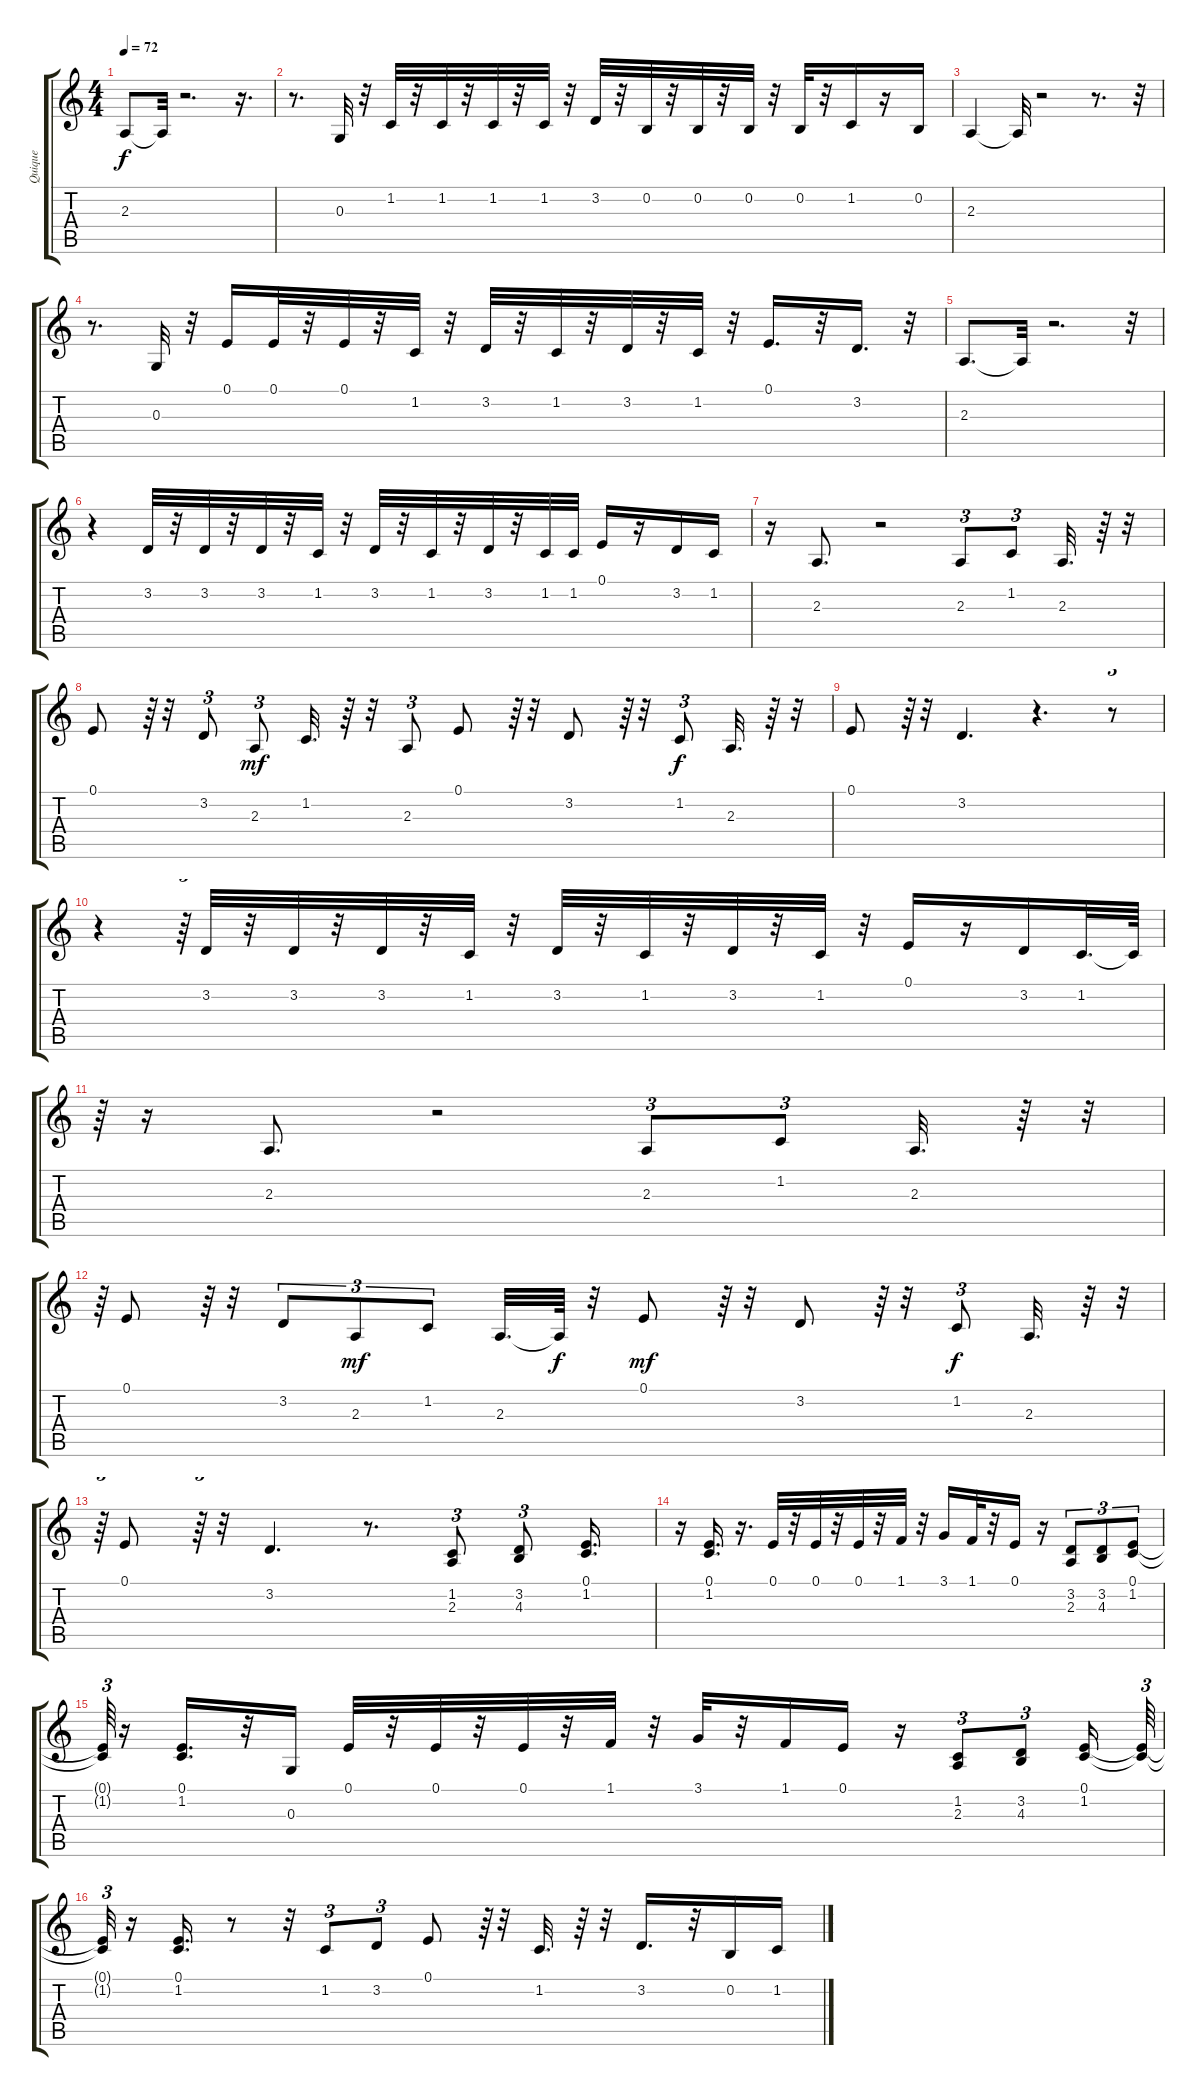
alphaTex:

\track ("Quique" "Quique") {instrument voiceoohs}
\staff {score tabs}
\tuning (E4 B3 G3 D3 A2 E2) {hide}
\ts (4 4)
\tempo 72
\clef g2
\ks c
2.3{t}.8{dy f} 2.3{t}.32 r.2{d} r.16{d} |
r.8{d} 0.3.32 r.32 1.2.32 r.32 1.2.32 r.32 1.2.32 r.32 1.2.32 r.32 3.2.32 r.32 0.2.32 r.32 0.2.32 r.32 0.2.32 r.32 0.2.32 r.32 1.2.16 r.16 0.2.16 |
2.3.4 2.3{t}.32 r.2 r.8{d} r.32 |
r.8{d} 0.3.32 r.32 0.1.16 0.1.32 r.32 0.1.32 r.32 1.2.32 r.32 3.2.32 r.32 1.2.32 r.32 3.2.32 r.32 1.2.32 r.32 0.1.16{d} r.32 3.2.16{d} r.32 |
2.3.8{d} 2.3{t}.32 r.2{d} r.32 |
r.4 3.2.32 r.32 3.2.32 r.32 3.2.32 r.32 1.2.32 r.32 3.2.32 r.32 1.2.32 r.32 3.2.32 r.32 1.2.32 1.2.32 0.1.16 r.16 3.2.16 1.2.16 |
r.16 2.3.8{d} r.2 2.3.8{tu (3 2)} 1.2.8{tu (3 2)} 2.3.32{d} r.64 r.32 |
0.1.8 r.64{tu (3 2)} r.32 3.2.8{tu (3 2)} 2.3.8{tu (3 2) dy mf} 1.2.32{d} r.64 r.32 2.3.8{tu (3 2)} 0.1.8 r.64{tu (3 2)} r.32 3.2.8 r.64{tu (3 2)} r.32 1.2.8{tu (3 2) dy f} 2.3.32{d} r.64 r.32 |
0.1.8 r.64{tu (3 2)} r.32 3.2.4{d} r.4{d} r.8{tu (3 2)} |
r.4 r.64{tu (3 2)} 3.2.32 r.32 3.2.32 r.32 3.2.32 r.32 1.2.32 r.32 3.2.32 r.32 1.2.32 r.32 3.2.32 r.32 1.2.32 r.32 0.1.16 r.16 3.2.16 1.2.32{d} 1.2{t}.64 |
r.64{tu (3 2)} r.16 2.3.8{d} r.2 2.3.8{tu (3 2)} 1.2.8{tu (3 2)} 2.3.32{d} r.64 r.32{tu (3 2)} |
r.64{tu (3 2)} 0.1.8 r.64{tu (3 2)} r.32 3.2.8{tu (3 2)} 2.3.8{tu (3 2) dy mf} 1.2.8{tu (3 2)} 2.3.32{d} 2.3{t}.64{dy f} r.32 0.1.8{dy mf} r.64{tu (3 2)} r.32 3.2.8 r.64{tu (3 2)} r.32 1.2.8{tu (3 2) dy f} 2.3.32{d} r.64 r.32{tu (3 2)} |
r.64{tu (3 2)} 0.1.8 r.64{tu (3 2)} r.32 3.2.4{d} r.8{d} (1.2 2.3).8{tu (3 2)} (3.2 4.3).8{tu (3 2)} (0.1 1.2).16{d} |
r.16 (0.1 1.2).16{d} r.16{d} 0.1.32 r.32 0.1.32 r.32 0.1.32 r.32 1.1.32 r.32 3.1.16 1.1.32 r.32 0.1.16 r.16 (3.2 2.3).8{tu (3 2)} (3.2 4.3).8{tu (3 2)} (0.1 1.2).8{tu (3 2)} |
(0.1{t} 1.2{t}).64{tu (3 2)} r.16 (0.1 1.2).16{d} r.32 0.3.16 0.1.32 r.32 0.1.32 r.32 0.1.32 r.32 1.1.32 r.32 3.1.32 r.32 1.1.16 0.1.16 r.16 (1.2 2.3).8{tu (3 2)} (3.2 4.3).8{tu (3 2)} (0.1 1.2).16 (0.1{t} 1.2{t}).64{tu (3 2)} |
(0.1{t} 1.2{t}).32{tu (3 2)} r.16 (0.1 1.2).16{d} r.8 r.32 1.2.8{tu (3 2)} 3.2.8{tu (3 2)} 0.1.8 r.64{tu (3 2)} r.32 1.2.32{d} r.64 r.32 3.2.16{d} r.32 0.2.16 1.2.16
